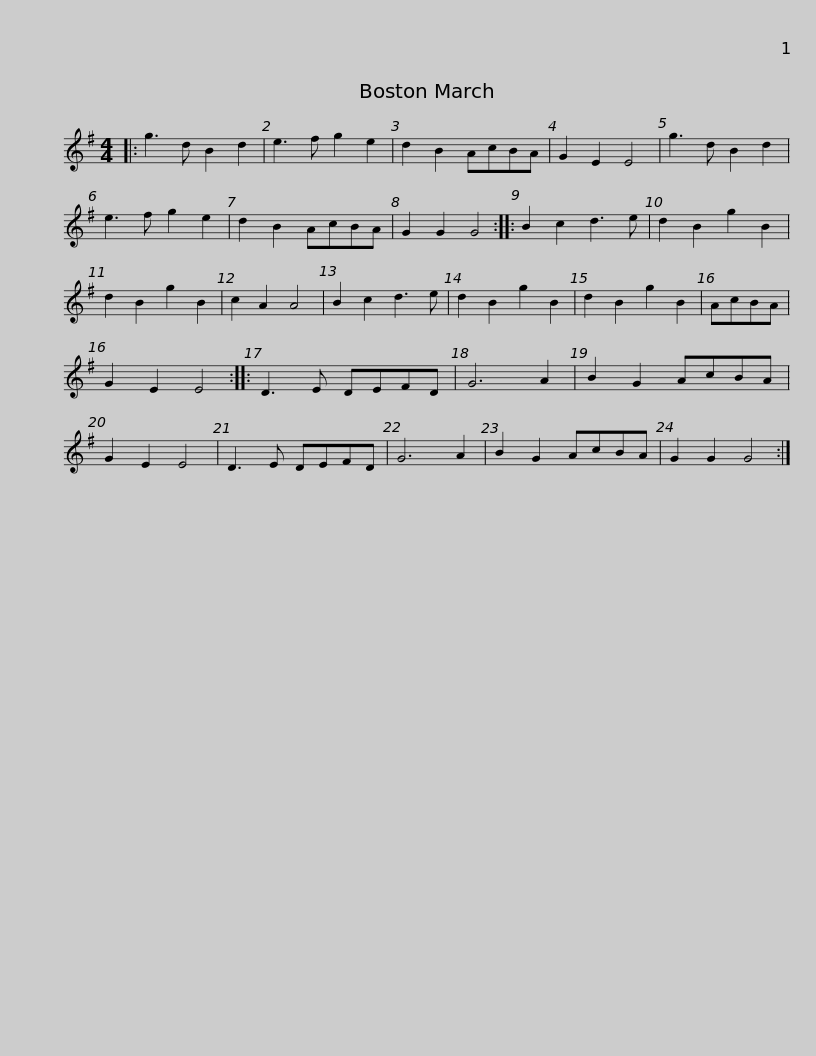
X:1
L:1/8
M:4/4
I:linebreak $
K:G
V:1 treble
V:1
|: g3 d B2 d2 | e3 f g2 e2 | d2 B2 AcBA | G2 E2 E4 | g3 d B2 d2 | %5
 e3 f g2 e2 | d2 B2 AcBA | G2 G2 G4 ::$ B2 c2 d3 e | d2 B2 g2 B2 | %10
 d2 B2 g2 B2 | c2 A2 A4 | B2 c2 d3 e | d2 B2 g2 B2 | d2 B2 g2 B2 | %15
 AcBA | G2 E2 E4 ::$ D3 E DEFD | G6 A2 | B2 G2 AcBA | %20
 G2 E2 E4 | D3 E DEFD | G6 A2 | B2 G2 AcBA | G2 G2 G4 :| %25
